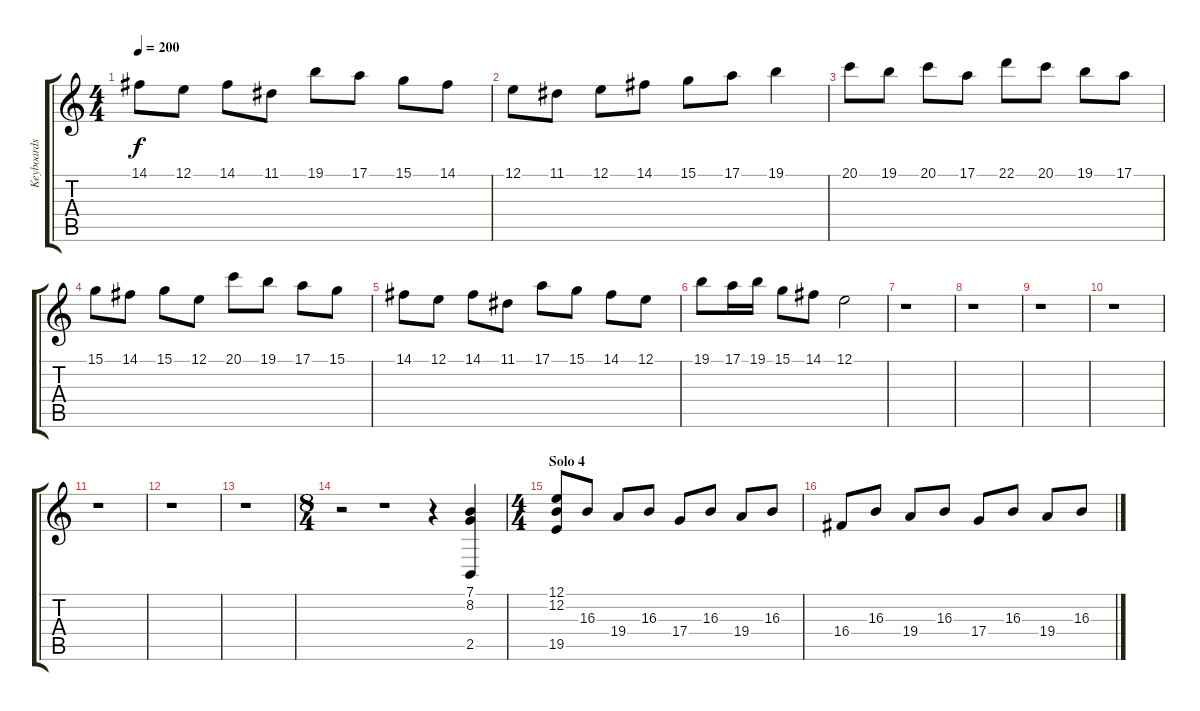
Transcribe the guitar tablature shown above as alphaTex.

\track ("Keyboards 1" "Keyboards ") {instrument musicbox}
\staff {score tabs}
\tuning (E4 B3 G3 D3 A2 E2) {hide}
\ts (4 4)
\tempo 200
\clef g2
\ks c
14.1.8{dy f} 12.1.8 14.1.8 11.1.8 19.1.8 17.1.8 15.1.8 14.1.8 |
12.1.8 11.1.8 12.1.8 14.1.8 15.1.8 17.1.8 19.1.4 |
20.1.8 19.1.8 20.1.8 17.1.8 22.1.8 20.1.8 19.1.8 17.1.8 |
15.1.8 14.1.8 15.1.8 12.1.8 20.1.8 19.1.8 17.1.8 15.1.8 |
14.1.8 12.1.8 14.1.8 11.1.8 17.1.8 15.1.8 14.1.8 12.1.8 |
19.1.8 17.1.16 19.1.16 15.1.8 14.1.8 12.1.2 |
r.1 |
r.1 |
r.1 |
r.1 |
r.1 |
r.1 |
r.1 |
\ts (8 4)
r.2 r.1 r.4 (7.1 8.2 2.5).4{volume 11 instrument orchestrahit} |
\ts (4 4)
\section ("" "Solo 4")
(12.1 12.2 19.5).8 16.3.8{volume 14 instrument harpsichord} 19.4.8 16.3.8 17.4.8 16.3.8 19.4.8 16.3.8 |
16.4.8 16.3.8 19.4.8 16.3.8 17.4.8 16.3.8 19.4.8 16.3.8
